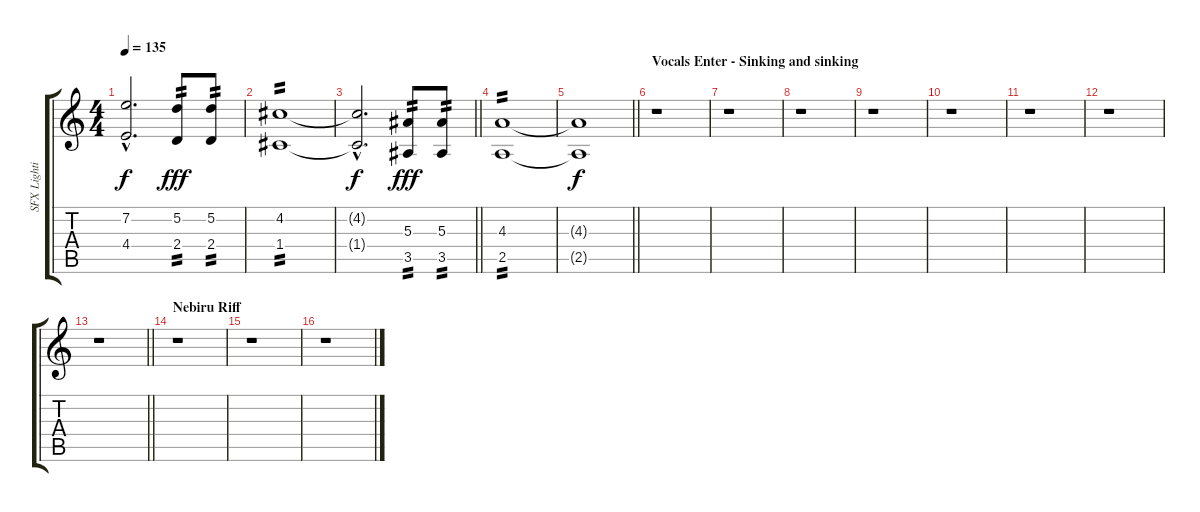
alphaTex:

\track ("SFX Lighting and Guitar Addons and Solos" "SFX Lighti") {instrument overdrivenguitar}
\staff {score tabs}
\tuning (D4 A3 F3 C3 G2 D2) {hide}
\ts (4 4)
\tempo 135
\clef g2
\ks c
(7.2{hac t} 4.4{hac t}).2{d dy f} (5.2 2.4).8{tp 2 dy fff} (5.2 2.4).8{tp 2} |
(4.2 1.4).1{tp 2} |
\barLineRight lightlight
(4.2{hac t} 1.4{hac t}).2{d dy f} (5.3 3.5).8{tp 2 dy fff} (5.3 3.5).8{tp 2} |
\section ("" "")
(4.3 2.5).1{tp 2} |
\barLineRight lightlight
(4.3{t} 2.5{t}).1{dy f} |
\section ("" "Vocals Enter - Sinking and sinking")
r.1 |
r.1 |
r.1 |
r.1 |
r.1 |
r.1 |
r.1 |
\barLineRight lightlight
r.1 |
\section ("" "Nebiru Riff")
r.1 |
r.1 |
r.1
